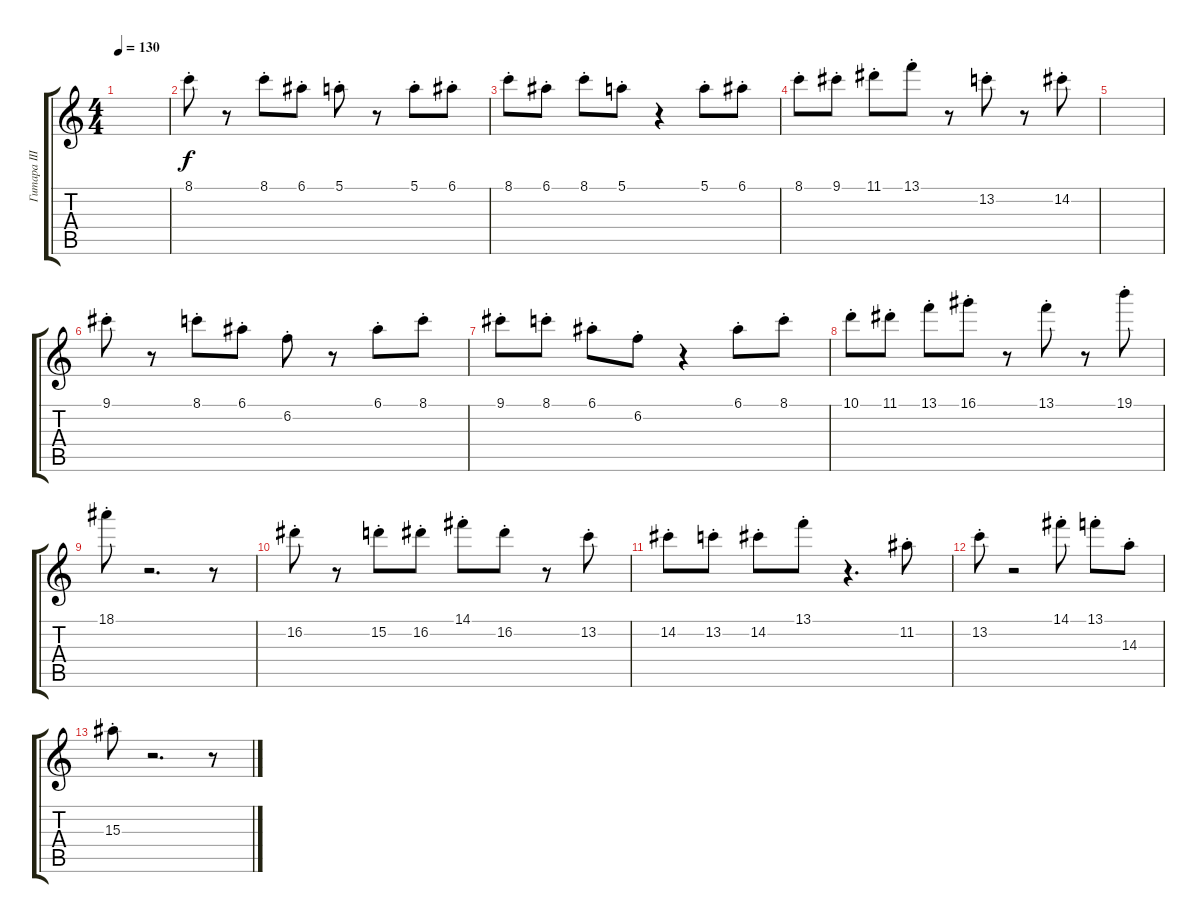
\track ("Гитара III" "Гитара III") {instrument synthbass1}
\staff {score tabs}
\tuning (E4 B3 G3 D3 A2 E2) {hide}
\ts (4 4)
\tempo 130
\clef g2
\ks c
|
8.1{st}.8 r.8 8.1{st}.8 6.1{st}.8 5.1{st}.8 r.8 5.1{st}.8 6.1{st}.8 |
8.1{st}.8 6.1{st}.8 8.1{st}.8 5.1{st}.8 r.4 5.1{st}.8 6.1{st}.8 |
8.1{st}.8 9.1{st}.8 11.1{st}.8 13.1{st}.8 r.8 13.2{st}.8 r.8 14.2{st}.8 |
|
9.1{st}.8 r.8 8.1{st}.8 6.1{st}.8 6.2{st}.8 r.8 6.1{st}.8 8.1{st}.8 |
9.1{st}.8 8.1{st}.8 6.1{st}.8 6.2{st}.8 r.4 6.1{st}.8 8.1{st}.8 |
10.1{st}.8 11.1{st}.8 13.1{st}.8 16.1{st}.8 r.8 13.1{st}.8 r.8 19.1{st}.8 |
18.1{st}.8 r.2{d} r.8 |
16.2{st}.8 r.8 15.2{st}.8 16.2{st}.8 14.1{st}.8 16.2{st}.8 r.8 13.2{st}.8 |
14.2{st}.8 13.2{st}.8 14.2{st}.8 13.1{st}.8 r.4{d} 11.2{st}.8 |
13.2{st}.8 r.2 14.1{st}.8 13.1{st}.8 14.3{st}.8 |
15.3{st}.8 r.2{d} r.8
